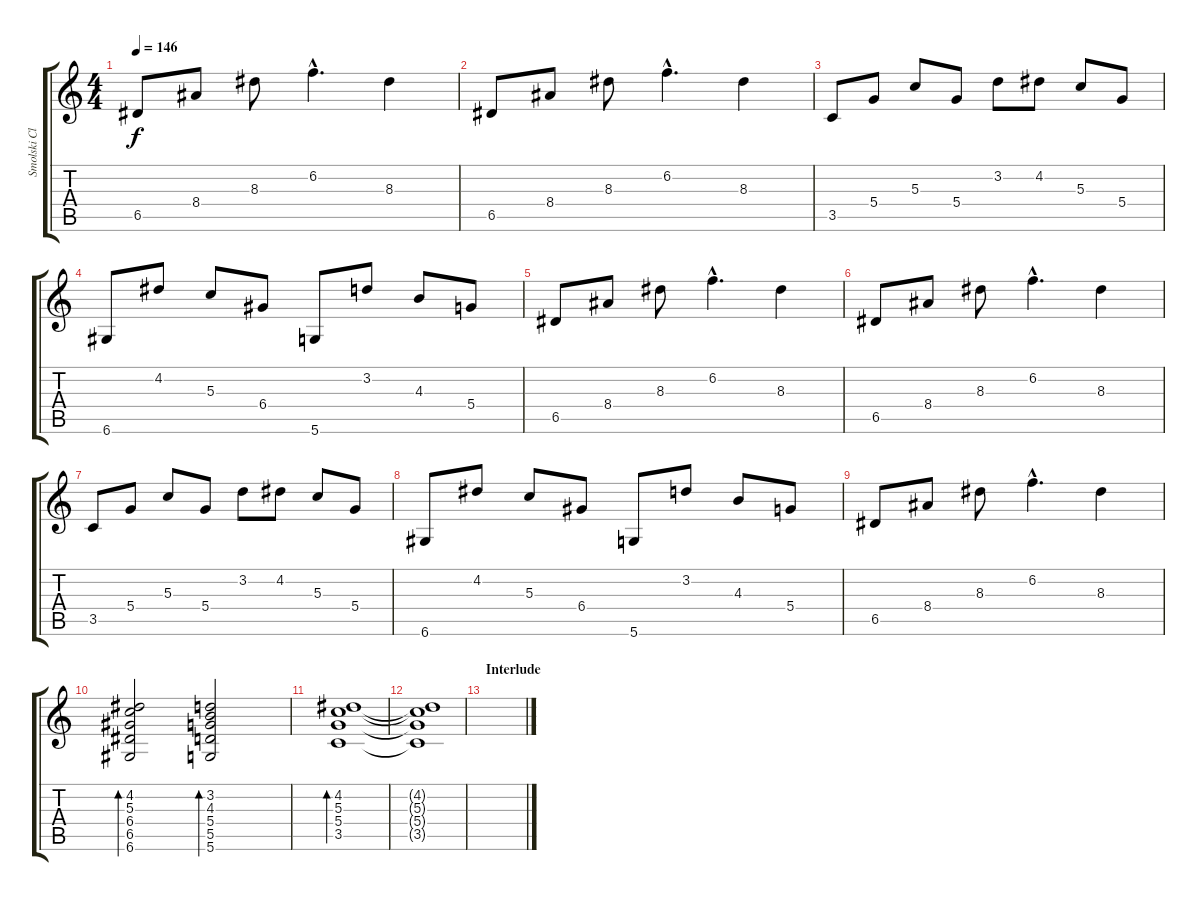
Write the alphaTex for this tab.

\track ("Smolski Clean Solo" "Smolski Cl") {instrument acousticguitarsteel}
\staff {score tabs}
\tuning (E4 B3 G3 D3 A2 D2) {hide}
\ts (4 4)
\tempo 146
\clef g2
\ks c
6.5.8{dy f} 8.4.8 8.3.8 6.2{hac}.4{d} 8.3.4 |
6.5.8 8.4.8 8.3.8 6.2{hac}.4{d} 8.3.4 |
3.5.8 5.4.8 5.3.8 5.4.8 3.2.8 4.2.8 5.3.8 5.4.8 |
6.6.8 4.2.8 5.3.8 6.4.8 5.6.8 3.2.8 4.3.8 5.4.8 |
6.5.8 8.4.8 8.3.8 6.2{hac}.4{d} 8.3.4 |
6.5.8 8.4.8 8.3.8 6.2{hac}.4{d} 8.3.4 |
3.5.8 5.4.8 5.3.8 5.4.8 3.2.8 4.2.8 5.3.8 5.4.8 |
6.6.8 4.2.8 5.3.8 6.4.8 5.6.8 3.2.8 4.3.8 5.4.8 |
6.5.8 8.4.8 8.3.8 6.2{hac}.4{d} 8.3.4 |
(4.2 5.3 6.4 6.5 6.6).2{bd 120} (3.2 4.3 5.4 5.5 5.6).2{bd 120} |
(4.2 5.3 5.4 3.5).1{bd 240} |
(4.2{t} 5.3{t} 5.4{t} 3.5{t}).1 |
\section ("" "Interlude")
